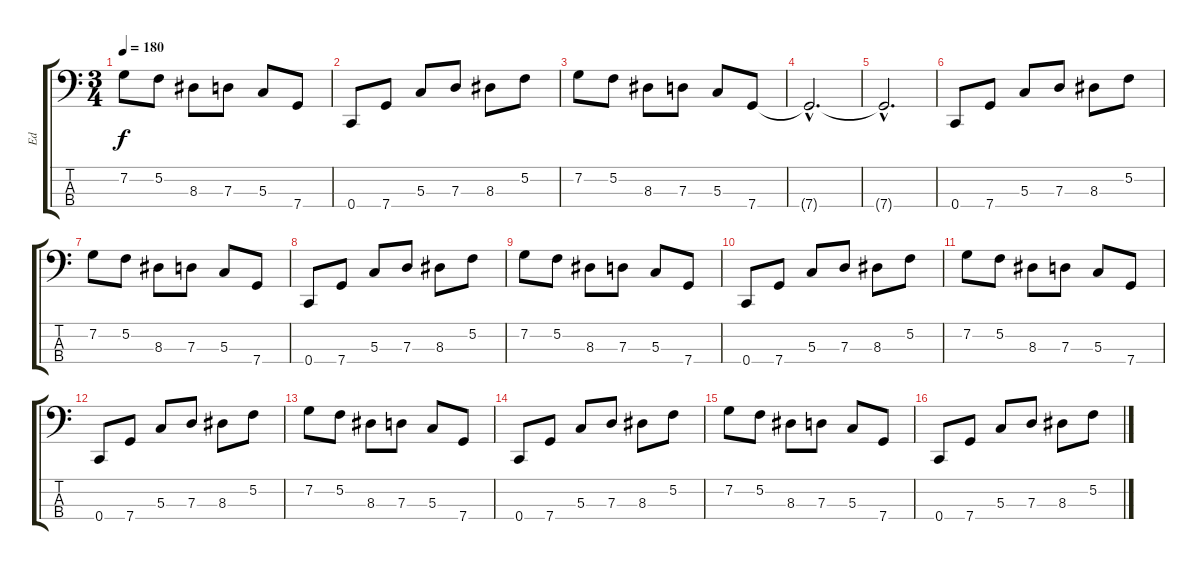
\track ("Ed" "Ed") {instrument electricbassfinger}
\staff {score tabs}
\tuning (F2 C2 G1 C1) {hide}
\ts (3 4)
\tempo 180
\clef f4
\ks c
7.2.8{dy f} 5.2.8 8.3.8 7.3.8 5.3.8 7.4.8 |
0.4.8 7.4.8 5.3.8 7.3.8 8.3.8 5.2.8 |
7.2.8 5.2.8 8.3.8 7.3.8 5.3.8 7.4.8 |
7.4{hac t}.2{d} |
7.4{hac t}.2{d} |
0.4.8 7.4.8 5.3.8 7.3.8 8.3.8 5.2.8 |
7.2.8 5.2.8 8.3.8 7.3.8 5.3.8 7.4.8 |
0.4.8 7.4.8 5.3.8 7.3.8 8.3.8 5.2.8 |
7.2.8 5.2.8 8.3.8 7.3.8 5.3.8 7.4.8 |
0.4.8 7.4.8 5.3.8 7.3.8 8.3.8 5.2.8 |
7.2.8 5.2.8 8.3.8 7.3.8 5.3.8 7.4.8 |
0.4.8 7.4.8 5.3.8 7.3.8 8.3.8 5.2.8 |
7.2.8 5.2.8 8.3.8 7.3.8 5.3.8 7.4.8 |
0.4.8 7.4.8 5.3.8 7.3.8 8.3.8 5.2.8 |
7.2.8 5.2.8 8.3.8 7.3.8 5.3.8 7.4.8 |
0.4.8 7.4.8 5.3.8 7.3.8 8.3.8 5.2.8
